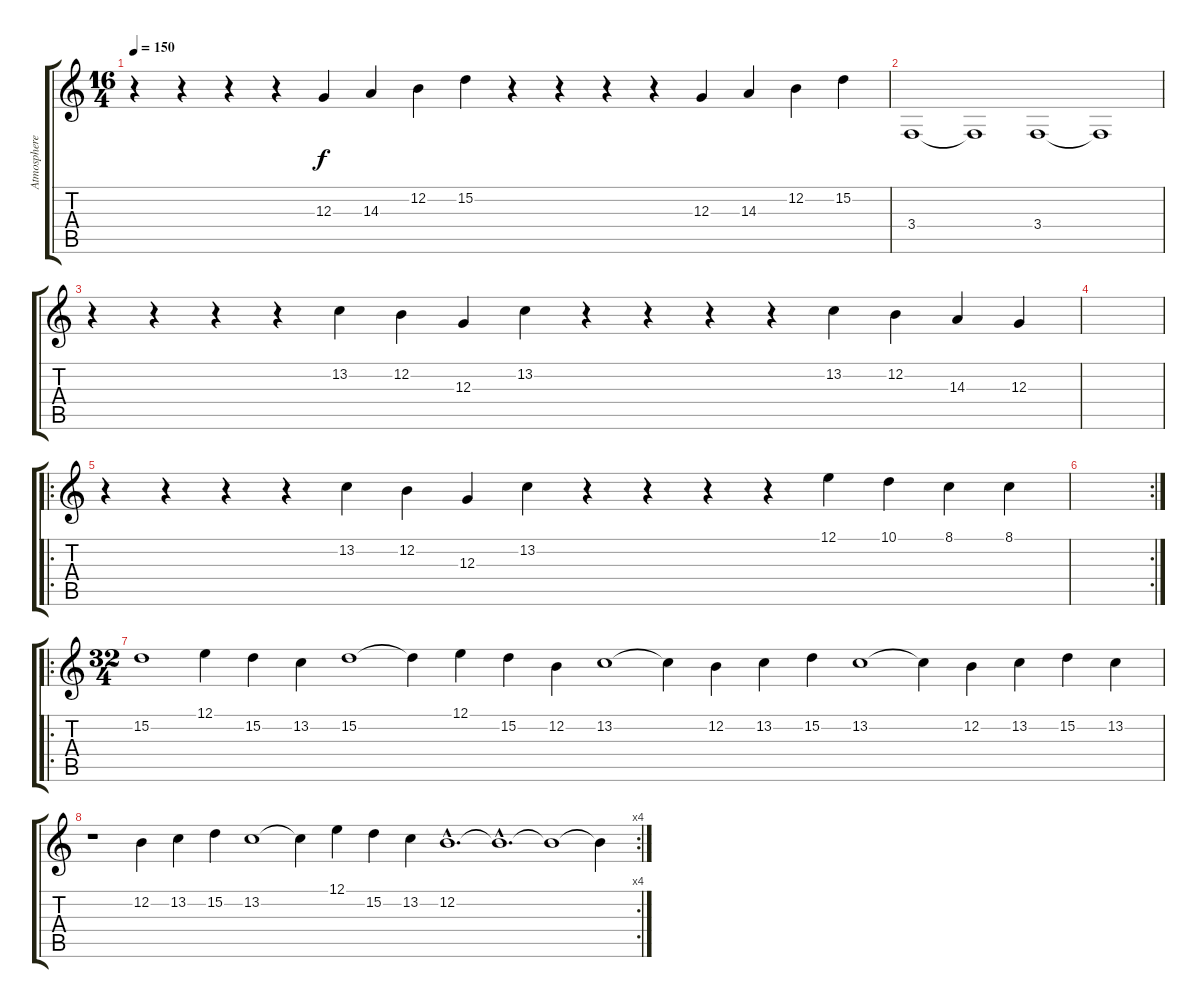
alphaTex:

\track ("Atmosphere" "Atmosphere") {instrument fx4atmosphere}
\staff {score tabs}
\tuning (E4 B3 G3 D3 A2 E2) {hide}
\ts (16 4)
\tempo 150
\clef g2
\ks c
r.4{dy f} r.4 r.4 r.4 12.3.4 14.3.4 12.2.4 15.2.4 r.4 r.4 r.4 r.4 12.3.4 14.3.4 12.2.4 15.2.4 |
3.4.1 3.4{t}.1 3.4.1 3.4{t}.1 |
r.4 r.4 r.4 r.4 13.2.4 12.2.4 12.3.4 13.2.4 r.4 r.4 r.4 r.4 13.2.4 12.2.4 14.3.4 12.3.4 |
|
\ro
r.4 r.4 r.4 r.4 13.2.4 12.2.4 12.3.4 13.2.4 r.4 r.4 r.4 r.4 12.1.4 10.1.4 8.1.4 8.1.4 |
\rc 2
|
\ro
\ts (32 4)
15.2.1 12.1.4 15.2.4 13.2.4 15.2.1 15.2{t}.4 12.1.4 15.2.4 12.2.4 13.2.1 13.2{t}.4 12.2.4 13.2.4 15.2.4 13.2.1 13.2{t}.4 12.2.4 13.2.4 15.2.4 13.2.4 |
\rc 4
r.1 12.2.4 13.2.4 15.2.4 13.2.1 13.2{t}.4 12.1.4 15.2.4 13.2.4 12.2{hac}.1{d} 12.2{hac t}.1{d} 12.2{t}.1 12.2{t}.4
